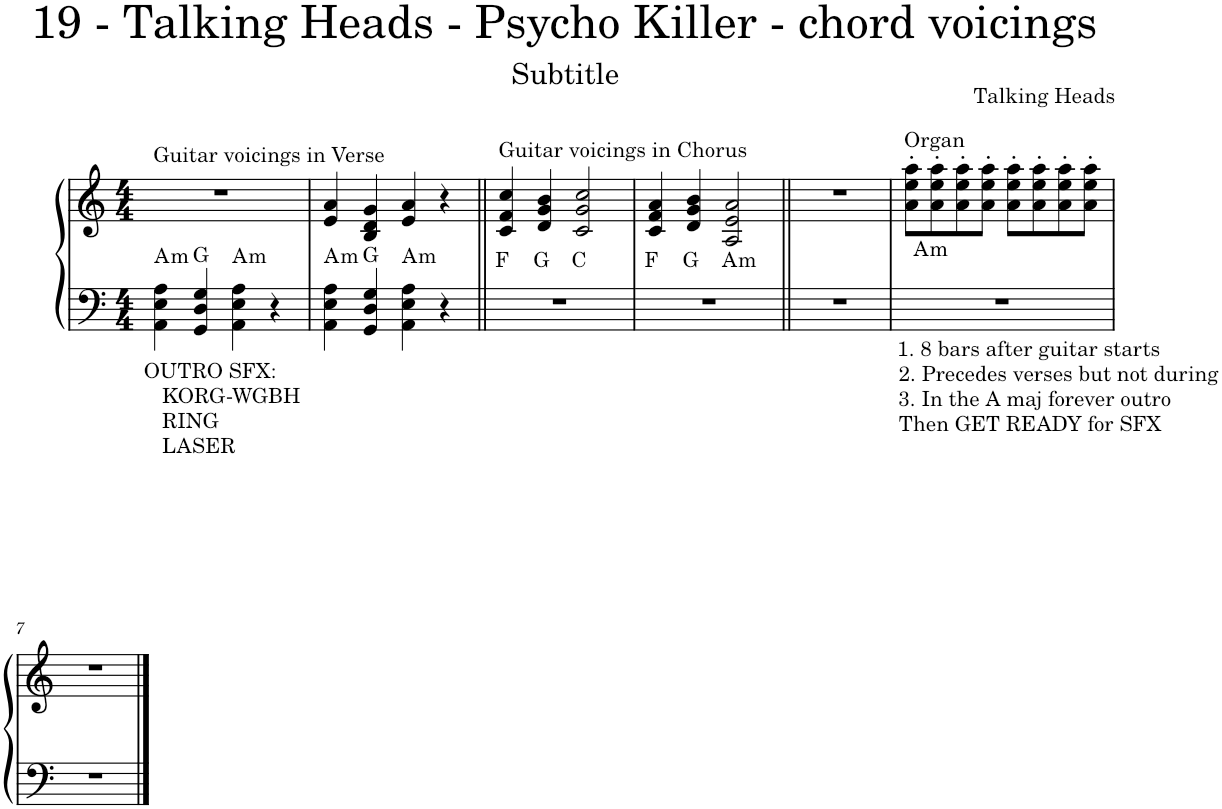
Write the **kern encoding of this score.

**kern	**kern	**harte
*part1	*part1	*part1
*staff2	*staff1	*
*I"Piano	*	*
*I'Pno.	*	*
*clefF4	*clefG2	*
*k[]	*k[]	*
*M4/4	*M4/4	*
=1	=1	=1
!	!LO:TX:a:t=Guitar voicings in Verse	!
!LO:TX:b:t=OUTRO SFX&colon;	!	!
!LO:TX:b:t=KORG-WGBH	!	!
!LO:TX:b:t=RING	!	!
!LO:TX:b:t=LASER	!	!LO:H:kt=m
*	*^	*
*	*	*^	*
4AA\ 4E\ 4A\	1r	4ryy	2ryy	A:min
4GG/ 4D/ 4G/	.	2.ryy	.	G:maj
!	!	!	!	!LO:H:kt=m
4AA\ 4E\ 4A\	.	.	2ryy	A:min
4r	.	.	.	.
=2	=2	=2	=2	=2
!	!	!	!	!LO:H:kt=m
*	*v	*v	*v	*
4AA\ 4E\ 4A\	4e/ 4a/	A:min
4GG/ 4D/ 4G/	4B/ 4d/ 4g/	G:maj
!	!	!LO:H:kt=m
4AA\ 4E\ 4A\	4e/ 4a/	A:min
4r	4r	.
=3||	=3||	=3||
!	!LO:TX:a:t=Guitar voicings in Chorus	!
1r	4c/ 4f/ 4cc/	F:maj
.	4d/ 4g/ 4b/	G:maj
.	2c/ 2g/ 2cc/	C:maj
=4	=4	=4
1r	4c/ 4f/ 4a/	F:maj
.	4d/ 4g/ 4b/	G:maj
!	!	!LO:H:kt=m
.	2A/ 2e/ 2a/	A:min
=5||	=5||	=5||
1r	1r	.
=6	=6	=6
!	!LO:TX:a:t=Organ	!
!LO:TX:b:t=1. 8 bars after guitar starts	!	!
!LO:TX:b:t=2. Precedes verses but not during	!	!
!LO:TX:b:t=3. In the A maj forever outro	!	!
!LO:TX:b:t=Then GET READY for SFX	!	!LO:H:kt=m
1r	8a\' 8ee\' 8aa\'L	A:min
.	8a\' 8ee\' 8aa\'	.
.	8a\' 8ee\' 8aa\'	.
.	8a\' 8ee\' 8aa\'J	.
.	8a\' 8ee\' 8aa\'L	.
.	8a\' 8ee\' 8aa\'	.
.	8a\' 8ee\' 8aa\'	.
.	8a\' 8ee\' 8aa\'J	.
!!LO:LB:g=z
=7	=7	=7
1r	1r	.
==	==	==
*-	*-	*-
